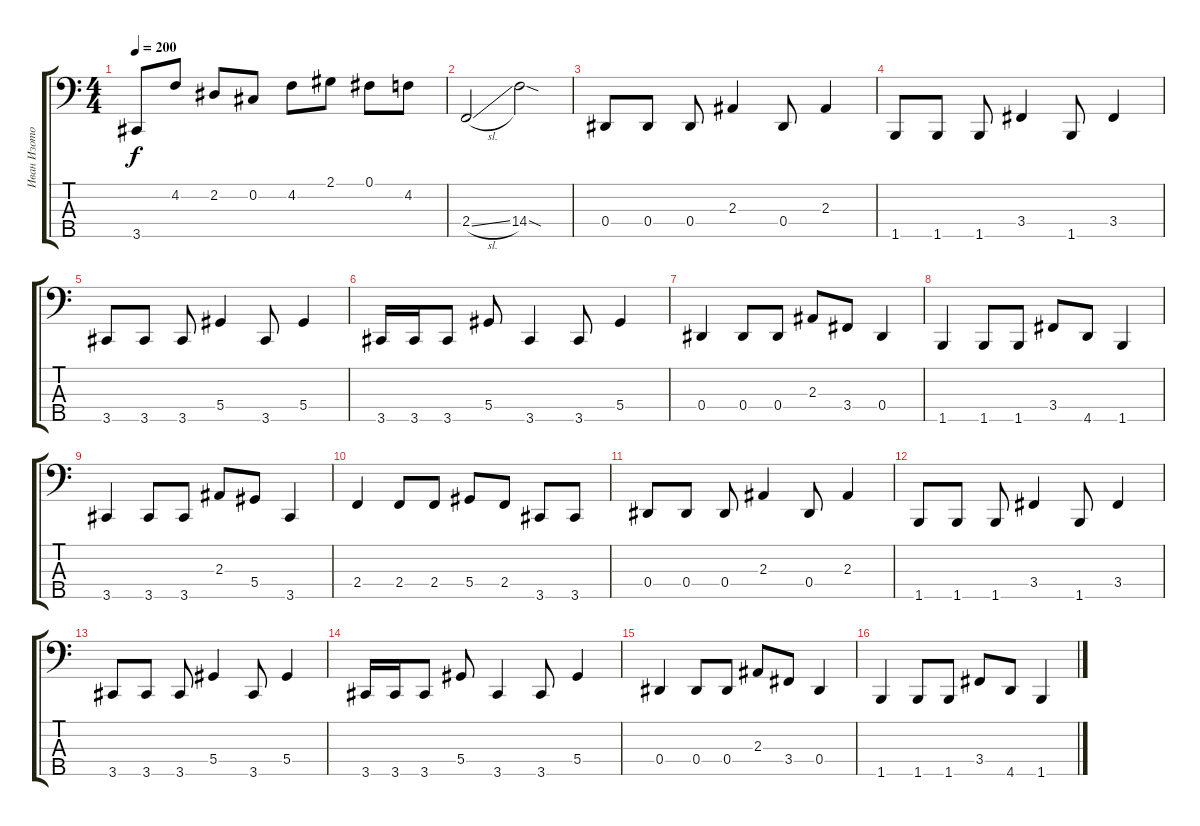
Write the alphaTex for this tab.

\track ("Иван Изотов" "Иван Изото") {instrument electricbasspick}
\staff {score tabs}
\tuning (Gb2 Db2 Ab1 Eb1 Bb0) {hide}
\ts (4 4)
\tempo 200
\clef f4
\ks c
3.5.8{dy f} 4.2.8 2.2.8 0.2.8 4.2.8 2.1.8 0.1.8 4.2.8 |
2.4{sl}.2 14.4{sod}.2 |
0.4.8 0.4.8 0.4.8 2.3.4 0.4.8 2.3.4 |
1.5.8 1.5.8 1.5.8 3.4.4 1.5.8 3.4.4 |
3.5.8 3.5.8 3.5.8 5.4.4 3.5.8 5.4.4 |
3.5.16 3.5.16 3.5.8 5.4.8 3.5.4 3.5.8 5.4.4 |
0.4.4 0.4.8 0.4.8 2.3.8 3.4.8 0.4.4 |
1.5.4 1.5.8 1.5.8 3.4.8 4.5.8 1.5.4 |
3.5.4 3.5.8 3.5.8 2.3.8 5.4.8 3.5.4 |
2.4.4 2.4.8 2.4.8 5.4.8 2.4.8 3.5.8 3.5.8 |
0.4.8 0.4.8 0.4.8 2.3.4 0.4.8 2.3.4 |
1.5.8 1.5.8 1.5.8 3.4.4 1.5.8 3.4.4 |
3.5.8 3.5.8 3.5.8 5.4.4 3.5.8 5.4.4 |
3.5.16 3.5.16 3.5.8 5.4.8 3.5.4 3.5.8 5.4.4 |
0.4.4 0.4.8 0.4.8 2.3.8 3.4.8 0.4.4 |
1.5.4 1.5.8 1.5.8 3.4.8 4.5.8 1.5.4
